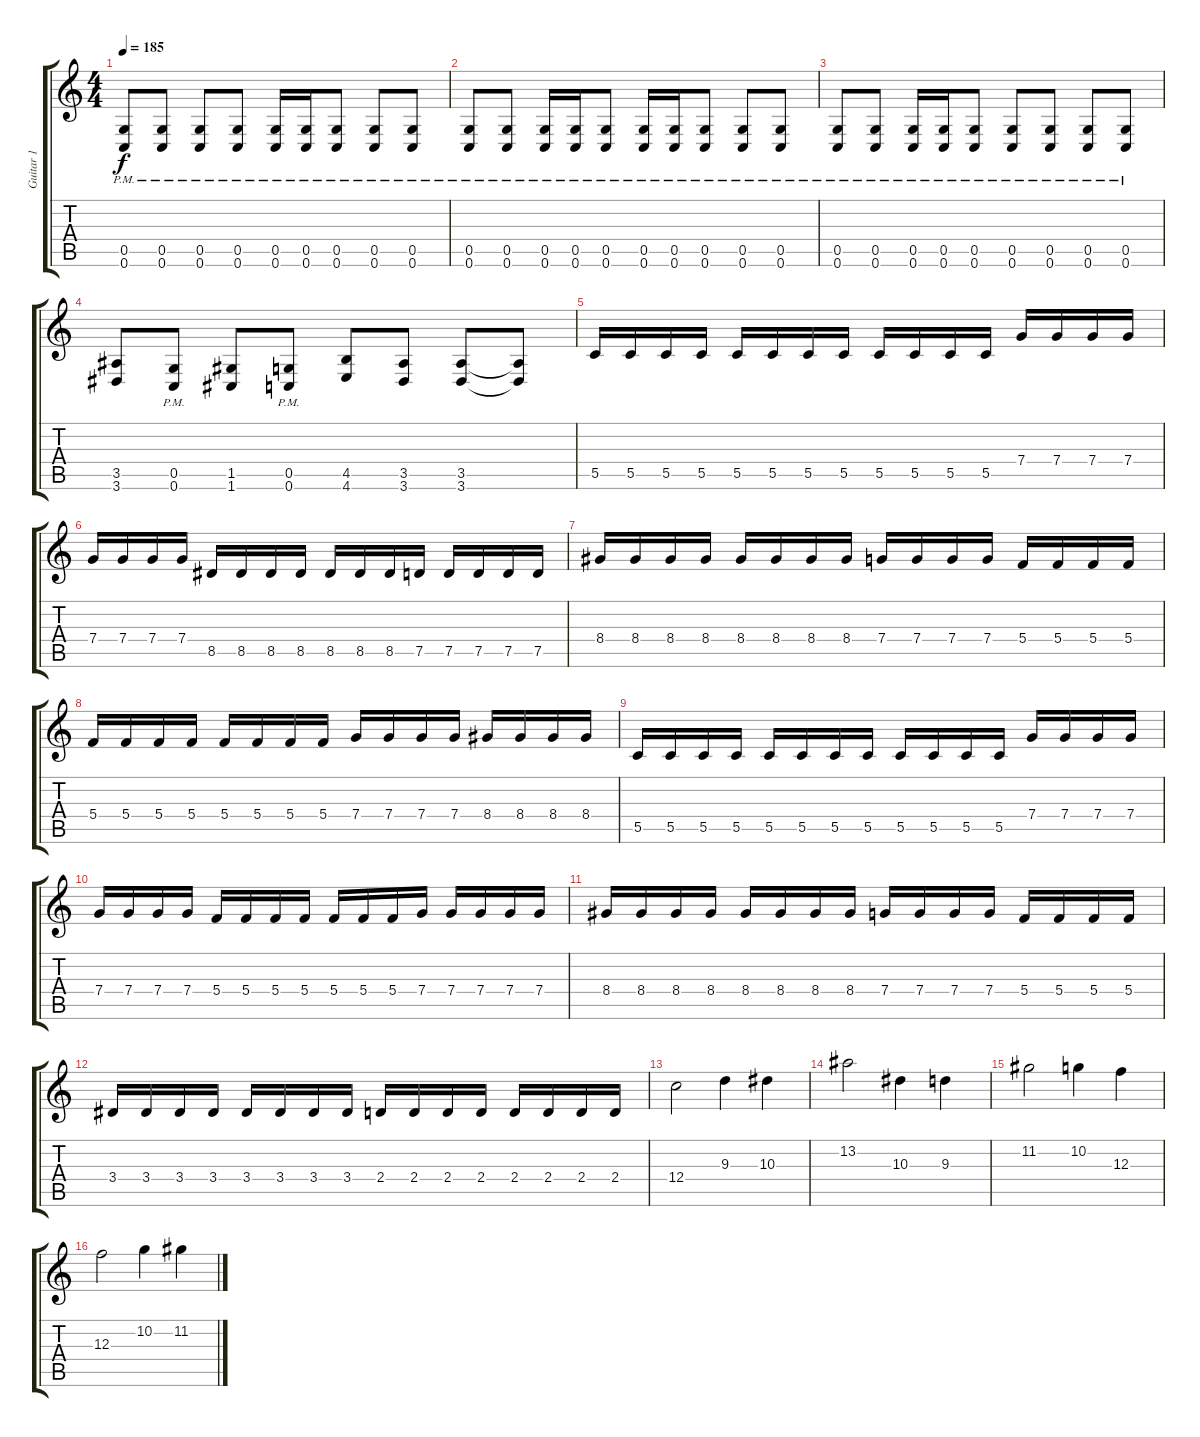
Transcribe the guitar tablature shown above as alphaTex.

\track ("Guitar 1" "Guitar 1") {instrument distortionguitar}
\staff {score tabs}
\tuning (D4 A3 F3 C3 G2 C2) {hide}
\ts (4 4)
\tempo 185
\clef g2
\ks c
(0.5{pm} 0.6{pm}).8{dy f} (0.5{pm} 0.6{pm}).8 (0.5{pm} 0.6{pm}).8 (0.5{pm} 0.6{pm}).8 (0.5{pm} 0.6{pm}).16 (0.5{pm} 0.6{pm}).16 (0.5{pm} 0.6{pm}).8 (0.5{pm} 0.6).8 (0.5{pm} 0.6{pm}).8 |
(0.5{pm} 0.6{pm}).8 (0.5{pm} 0.6{pm}).8 (0.5{pm} 0.6{pm}).16 (0.5{pm} 0.6{pm}).16 (0.5{pm} 0.6{pm}).8 (0.5{pm} 0.6{pm}).16 (0.5{pm} 0.6{pm}).16 (0.5{pm} 0.6{pm}).8 (0.5{pm} 0.6{pm}).8 (0.5{pm} 0.6{pm}).8 |
(0.5{pm} 0.6{pm}).8 (0.5{pm} 0.6{pm}).8 (0.5{pm} 0.6{pm}).16 (0.5{pm} 0.6{pm}).16 (0.5{pm} 0.6{pm}).8 (0.5{pm} 0.6{pm}).8 (0.5{pm} 0.6{pm}).8 (0.5{pm} 0.6{pm}).8 (0.5{pm} 0.6{pm}).8 |
(3.5 3.6).8 (0.5{pm} 0.6{pm}).8 (1.5 1.6).8 (0.5{pm} 0.6{pm}).8 (4.5 4.6).8 (3.5 3.6).8 (3.5 3.6).8 (3.5{t} 3.6{t}).8 |
5.5.16 5.5.16 5.5.16 5.5.16 5.5.16 5.5.16 5.5.16 5.5.16 5.5.16 5.5.16 5.5.16 5.5.16 7.4.16 7.4.16 7.4.16 7.4.16 |
7.4.16 7.4.16 7.4.16 7.4.16 8.5.16 8.5.16 8.5.16 8.5.16 8.5.16 8.5.16 8.5.16 7.5.16 7.5.16 7.5.16 7.5.16 7.5.16 |
8.4.16 8.4.16 8.4.16 8.4.16 8.4.16 8.4.16 8.4.16 8.4.16 7.4.16 7.4.16 7.4.16 7.4.16 5.4.16 5.4.16 5.4.16 5.4.16 |
5.4.16 5.4.16 5.4.16 5.4.16 5.4.16 5.4.16 5.4.16 5.4.16 7.4.16 7.4.16 7.4.16 7.4.16 8.4.16 8.4.16 8.4.16 8.4.16 |
5.5.16 5.5.16 5.5.16 5.5.16 5.5.16 5.5.16 5.5.16 5.5.16 5.5.16 5.5.16 5.5.16 5.5.16 7.4.16 7.4.16 7.4.16 7.4.16 |
7.4.16 7.4.16 7.4.16 7.4.16 5.4.16 5.4.16 5.4.16 5.4.16 5.4.16 5.4.16 5.4.16 7.4.16 7.4.16 7.4.16 7.4.16 7.4.16 |
8.4.16 8.4.16 8.4.16 8.4.16 8.4.16 8.4.16 8.4.16 8.4.16 7.4.16 7.4.16 7.4.16 7.4.16 5.4.16 5.4.16 5.4.16 5.4.16 |
3.4.16 3.4.16 3.4.16 3.4.16 3.4.16 3.4.16 3.4.16 3.4.16 2.4.16 2.4.16 2.4.16 2.4.16 2.4.16 2.4.16 2.4.16 2.4.16 |
12.4.2 9.3.4 10.3.4 |
13.2.2 10.3.4 9.3.4 |
11.2.2 10.2.4 12.3.4 |
12.3.2 10.2.4 11.2.4
